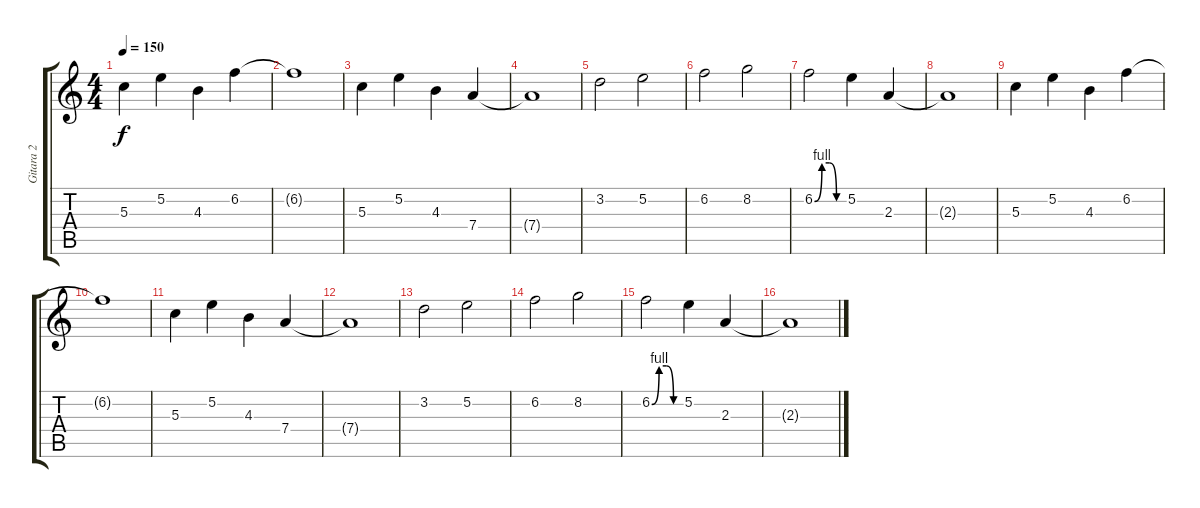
\track ("Gitara 2" "Gitara 2") {instrument distortionguitar}
\staff {score tabs}
\tuning (E4 B3 G3 D3 A2 E2) {hide}
\ts (4 4)
\tempo 150
\clef g2
\ks c
5.3.4{dy f} 5.2.4 4.3.4 6.2.4 |
6.2{t}.1 |
5.3.4 5.2.4 4.3.4 7.4.4 |
7.4{t}.1 |
3.2.2 5.2.2 |
6.2.2 8.2.2 |
6.2{be (custom 0 0 15 4 30 4 45 0 60 0)}.2 5.2.4 2.3.4 |
2.3{t}.1 |
5.3.4 5.2.4 4.3.4 6.2.4 |
6.2{t}.1 |
5.3.4 5.2.4 4.3.4 7.4.4 |
7.4{t}.1 |
3.2.2 5.2.2 |
6.2.2 8.2.2 |
6.2{be (custom 0 0 15 4 30 4 45 0 60 0)}.2 5.2.4 2.3.4 |
2.3{t}.1
